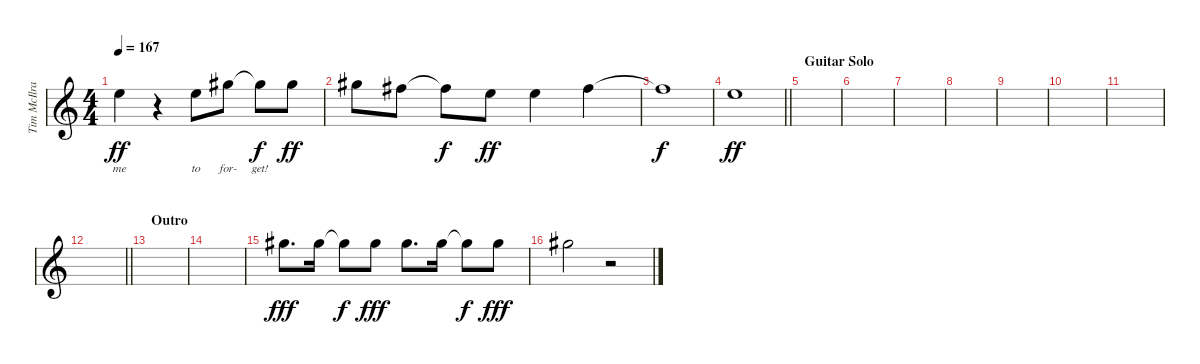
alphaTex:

\track ("Tim McIlrath - Vocals" "Tim McIlra") {instrument distortionguitar}
\staff {score}
\tuning (E4 B3 G3 D3 A2 E2) {hide}
\ts (4 4)
\tempo 167
\clef g2
\ks c
0.1.4{lyrics (0 "me") lyrics (1 "") lyrics (2 "") lyrics (3 "") lyrics (4 "") dy ff} r.4 0.1.8{lyrics (0 "to") lyrics (1 "") lyrics (2 "") lyrics (3 "") lyrics (4 "")} 4.1.8{lyrics (0 "for-") lyrics (1 "") lyrics (2 "") lyrics (3 "") lyrics (4 "")} 4.1{t}.8{lyrics (0 "get!") lyrics (1 "") lyrics (2 "") lyrics (3 "") lyrics (4 "") dy f} 4.1.8{dy ff} |
4.1.8 2.1.8 2.1{t}.8{dy f} 0.1.8{dy ff} 0.1.4 2.1.4 |
2.1{t}.1{dy f} |
\barLineRight lightlight
0.1.1{dy ff} |
\section ("" "Guitar Solo")
|
|
|
|
|
|
|
\barLineRight lightlight
|
\section ("" "Outro")
|
|
4.1.8{d dy fff} 4.1.16 4.1{t}.8{dy f} 4.1.8{dy fff} 4.1.8{d} 4.1.16 4.1{t}.8{dy f} 4.1.8{dy fff} |
4.1.2 r.2
